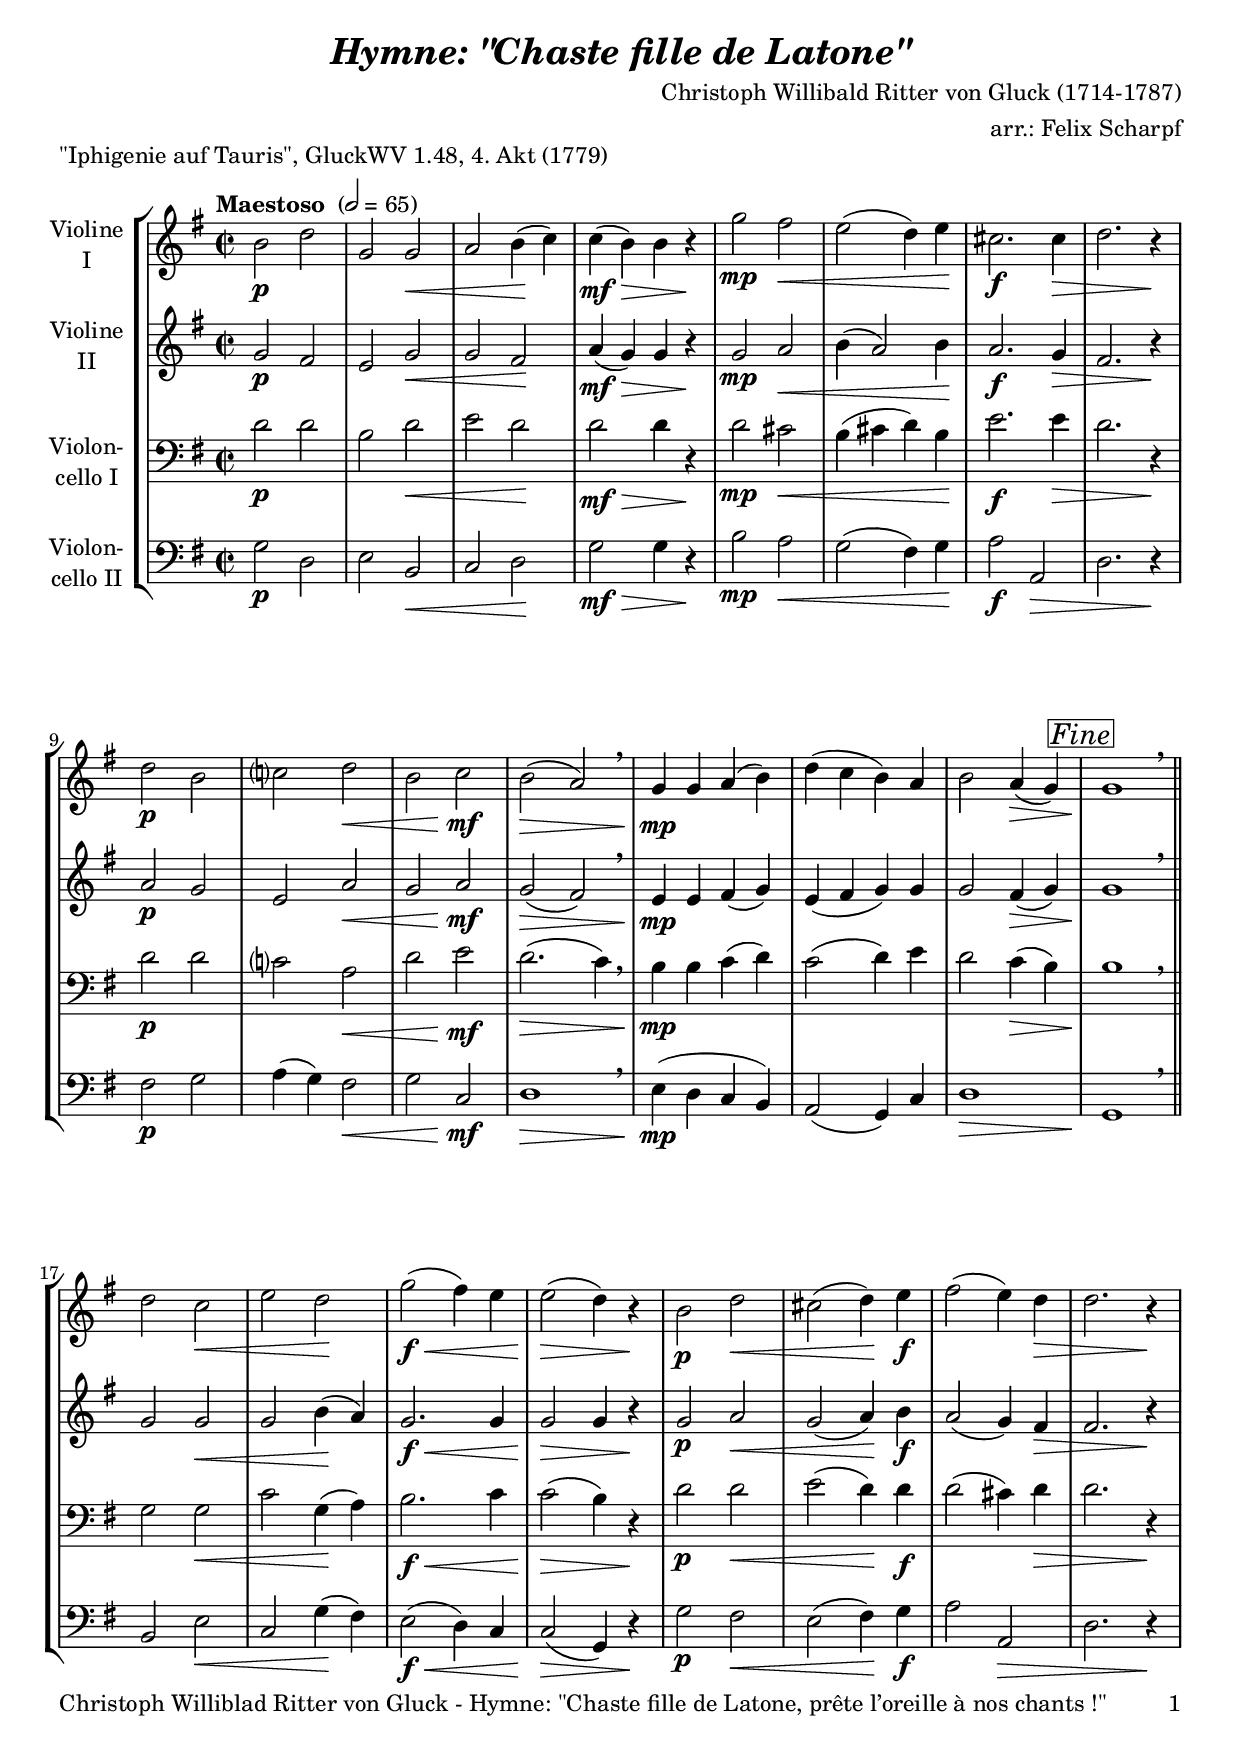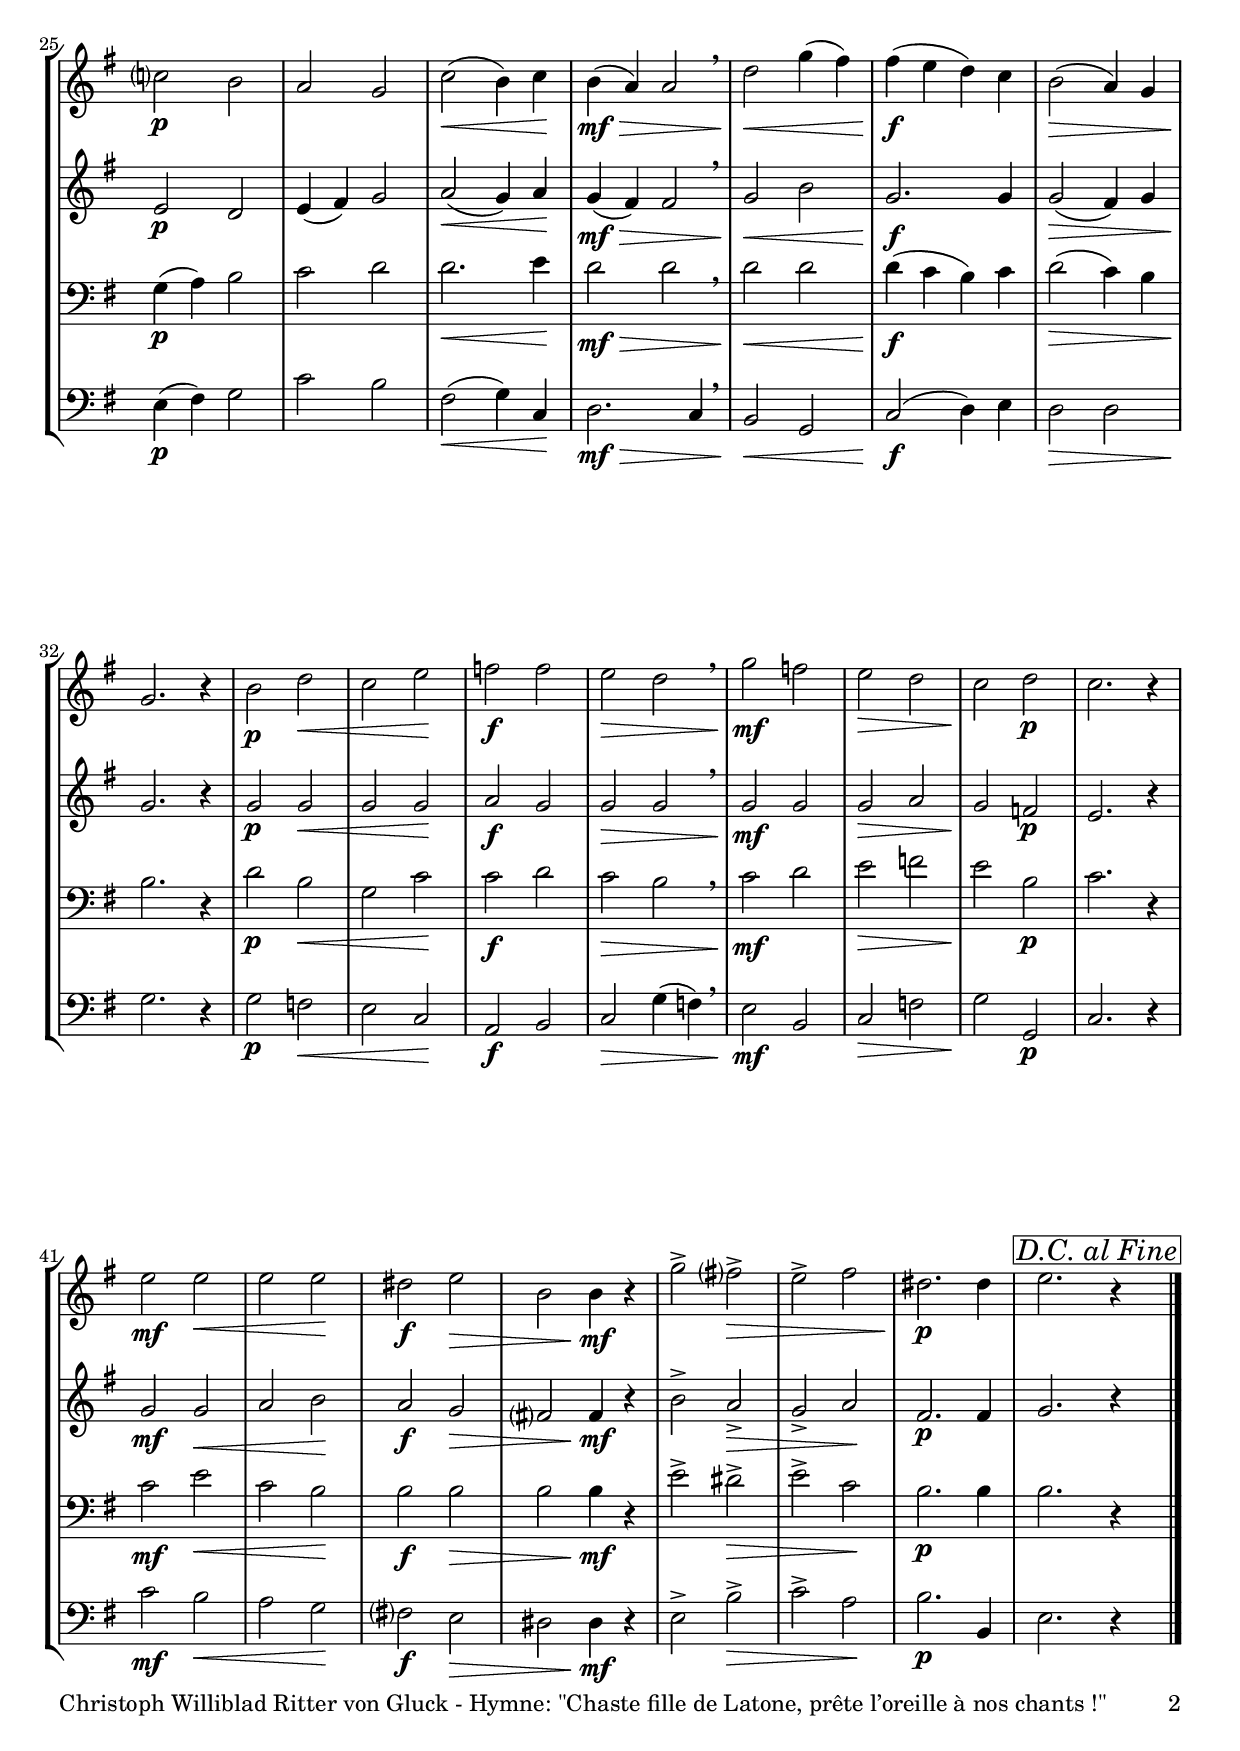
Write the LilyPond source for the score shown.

\version "2.24.1"
\include "deutsch.ly"

#(set-global-staff-size 20)

\header {
  title     = \markup \bold \italic "Hymne: \"Chaste fille de Latone\""
  composer  = "Christoph Willibald Ritter von Gluck (1714-1787)"
  arranger  = "arr.: Felix Scharpf"
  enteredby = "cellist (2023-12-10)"
  piece     = "\"Iphigenie auf Tauris\", GluckWV 1.48, 4. Akt (1779)"
}

voiceconsts = {
  \key g \major
  \time 2/2
  \clef "treble"
%  \numericTimeSignature
  \compressEmptyMeasures
  % Set default beaming for all staves
%  \set Timing.beamExceptions = #'()
%  \set Timing.baseMoment     = #(ly:make-moment 1 4)
%  \set Timing.beatStructure  = #'(1 1 1)
  \tempo "Maestoso " 2=65
}

mist = "string ensemble 1"
mivl = "violin"
miba = "cello"
mipz = "pizzicato strings"

dcaf = \mark \markup \box \italic "D.C. al Fine"
fine = \mark \markup \box \italic "Fine"

va = \relative c'' {
  \voiceconsts

  h2\p d
  g, g\<
  a h4(\! c)
  c(\mf\> h) h r\!
  g'2\mp fis\<
  e( d4) e\!
  cis2.\f cis4\>
  d2. r4\!

  d2\p h
  c? d\<
  h c\!\mf
  h(\> a) \breathe
  g4\!\mp g a( h)
  d( c h) a
  h2 a4(\> g) \fine
  g1\! \breathe \bar "||"

  d'2 c\<
  e d\!
  g(\f\< fis4) e
  e2(\!\> d4) r\!
  h2\p d\<
  cis( d4)\! e\f
  fis2( e4) d\>
  d2. r4\!

  c?2\p h
  a g
  c(\< h4) c\!
  h(\mf\> a) a2 \breathe
  d\!\< g4( fis)
  fis(\!\f e d) c
  h2(\> a4) g
  g2.\! r4

  h2\p d\<
  c e\!
  f\f f
  e\> d \breathe
  g\!\mf f
  e\> d
  c\! d\p
  c2. r4

  e2\mf e\<
  e e\!
  dis\f e\>
  h h4\!\mf r
  g'2-> fis?->\>
  e-> fis
  dis2.\!\p dis4
  e2. \dcaf r4 \bar "|."
}

vb = \relative c'' {
  \voiceconsts

  g2\p fis
  e g\<
  g fis\!
  a4(\mf\> g) g r\!
  g2\mp a\<
  h4( a2) h4\!
  a2.\f g4\>
  fis2. r4\!

  a2\p g
  e a\<
  g a\!\mf
  g(\> fis) \breathe
  e4\!\mp e fis( g)
  e( fis g) g
  g2 fis4(\> g) \fine
  g1\! \breathe \bar "||"

  g2 g\<
  g h4(\! a)
  g2.\f\< g4
  g2\!\> g4 r\!
  g2\p a\<
  g( a4)\! h\f
  a2( g4) fis\>
  fis2. r4\!

  e2\p d
  e4( fis) g2
  a(\< g4) a\!
  g(\mf\> fis) fis2 \breathe
  g\!\< h
  g2.\!\f g4
  g2(\> fis4) g
  g2.\! r4

  g2\p g\<
  g g\!
  a\f g
  g\> g \breathe
  g\!\mf g
  g\> a
  g\! f\p
  e2. r4

  g2\mf g\<
  a h\!
  a\f g\>
  fis? fis4\!\mf r
  h2-> a->\>
  g-> a\!
  fis2.\p fis4
  g2. \dcaf r4 \bar "|."
}

vc = \relative c' {
  \voiceconsts
  \clef "bass"
  
  d2\p d
  h d\<
  e d\!
  d\mf\> d4 r\!
  d2\mp cis\<
  h4( cis d) h\!
  e2.\f e4\>
  d2. r4\!

  d2\p d
  c? a\<
  d e\!\mf
  d2.(\> c4) \breathe
  h\!\mp h c( d)
  c2( d4) e
  d2 c4(\> h) \fine
  h1\! \breathe \bar "||"

  g2 g\<
  c g4(\! a)
  h2.\f\< c4
  c2(\!\> h4) r\!
  d2\p d\<
  e( d4)\! d\f
  d2( cis4) d\>
  d2. r4\!

  g,4(\p a) h2
  c d
  d2.\< e4\!
  d2\mf\> d \breathe
  d\!\< d
  d4(\f c h) c
  d2(\> c4) h
  h2.\! r4

  d2\p h\<
  g c\!
  c\f d
  c\> h \breathe
  c\!\mf d
  e\> f
  e\! h\p
  c2. r4

  c2\mf e\<
  c h\!
  h\f h\>
  h h4\!\mf r
  e2-> dis->\>
  e-> c\!
  h2.\p h4
  h2. \dcaf r4 \bar "|."
}

vd = \relative c' {
  \voiceconsts
  \clef "bass"

  g2\p d
  e h\<
  c d\!
  g\mf\> g4 r\!
  h2\mp a\<
  g( fis4) g4\!
  a2\f a,\>
  d2. r4\!

  fis2\p g
  a4( g) fis2\<
  g c,\!\mf
  d1\> \breathe
  e4(\!\mp d c h)
  a2( g4) c
  d1\> \fine
  g,\! \breathe \bar "||"

  h2 e\<
  c g'4(\! fis)
  e2(\f\< d4) c
  c2(\!\> g4) r\!
  g'2\p fis\<
  e( fis4)\! g\f
  a2 a,\>
  d2. r4\!

  e(\p fis) g2
  c h
  fis(\< g4) c,\!
  d2.\mf\> c4 \breathe
  h2\!\< g
  c(\!\f d4) e
  d2\> d
  g2.\! r4

  g2\p f\<
  e c\!
  a\f h
  c\> g'4( f) \breathe
  e2\!\mf h
  c\> f
  g\! g,\p
  c2. r4

  c'2\mf h\<
  a g\!
  fis?\f e\>
  dis dis4\!\mf r
  e2-> h'->\>
  c-> a\!
  h2.\p h,4
  e2. \dcaf r4 \bar "|."
}


music = \new StaffGroup <<
      \new Staff {
	\set Staff.midiInstrument = \mivl
	\set Staff.instrumentName = \markup \center-column { "Violine" "I" }
	\transpose g g { \va }
      }

      \new Staff {
	\set Staff.midiInstrument = \mivl
	\set Staff.instrumentName = \markup \center-column { "Violine" "II" }
	\transpose g g { \vb }
      }

      \new Staff {
	\set Staff.midiInstrument = \miba
	\set Staff.instrumentName = \markup \center-column { "Violon-" "cello I" }
	\transpose g g { \vc }
      }

      \new Staff {
	\set Staff.midiInstrument = \miba
	\set Staff.instrumentName = \markup \center-column { "Violon-" "cello II" }
	\transpose g g { \vd }
      }
>>

\book {
   \paper {
    print-page-number = ##t
    print-first-page-number = ##t
    ragged-last-bottom = ##f
    oddHeaderMarkup = \markup \null
    evenHeaderMarkup = \markup \null
    oddFooterMarkup = \markup {
      \fill-line {
        \if \should-print-page-number
        "Christoph Williblad Ritter von Gluck - Hymne: \"Chaste fille de Latone, prête l’oreille à nos chants !\"" \fromproperty #'page:page-number-string
      }
    }
    evenFooterMarkup = \oddFooterMarkup
  } \score {
    \music
    \layout {}
  }

  \score {
    \unfoldRepeats \music

    \midi {
      \context {
        \Score
      }
    }
  }
}